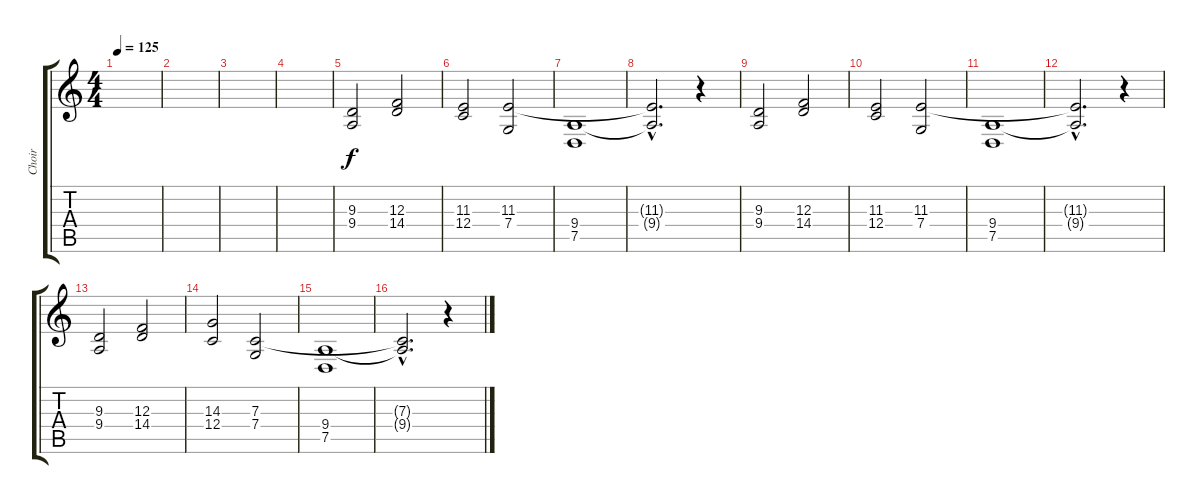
\track ("Choir" "Choir") {instrument acousticgrandpiano}
\staff {score tabs}
\tuning (D4 A3 F3 C3 G2 D2) {hide}
\ts (4 4)
\tempo 125
\clef g2
\ks c
|
|
|
|
(9.3 9.4).2{volume 14 instrument choiraahs} (12.3 14.4).2 |
(11.3 12.4).2 (11.3 7.4).2 |
(9.4 7.5).1 |
(11.3{hac t} 9.4{hac t}).2{d} r.4 |
(9.3 9.4).2{volume 14 instrument choiraahs} (12.3 14.4).2 |
(11.3 12.4).2 (11.3 7.4).2 |
(9.4 7.5).1 |
(11.3{hac t} 9.4{hac t}).2{d} r.4 |
(9.3 9.4).2{volume 14 instrument choiraahs} (12.3 14.4).2 |
(14.3 12.4).2 (7.3 7.4).2 |
(9.4 7.5).1 |
(7.3{hac t} 9.4{hac t}).2{d} r.4
